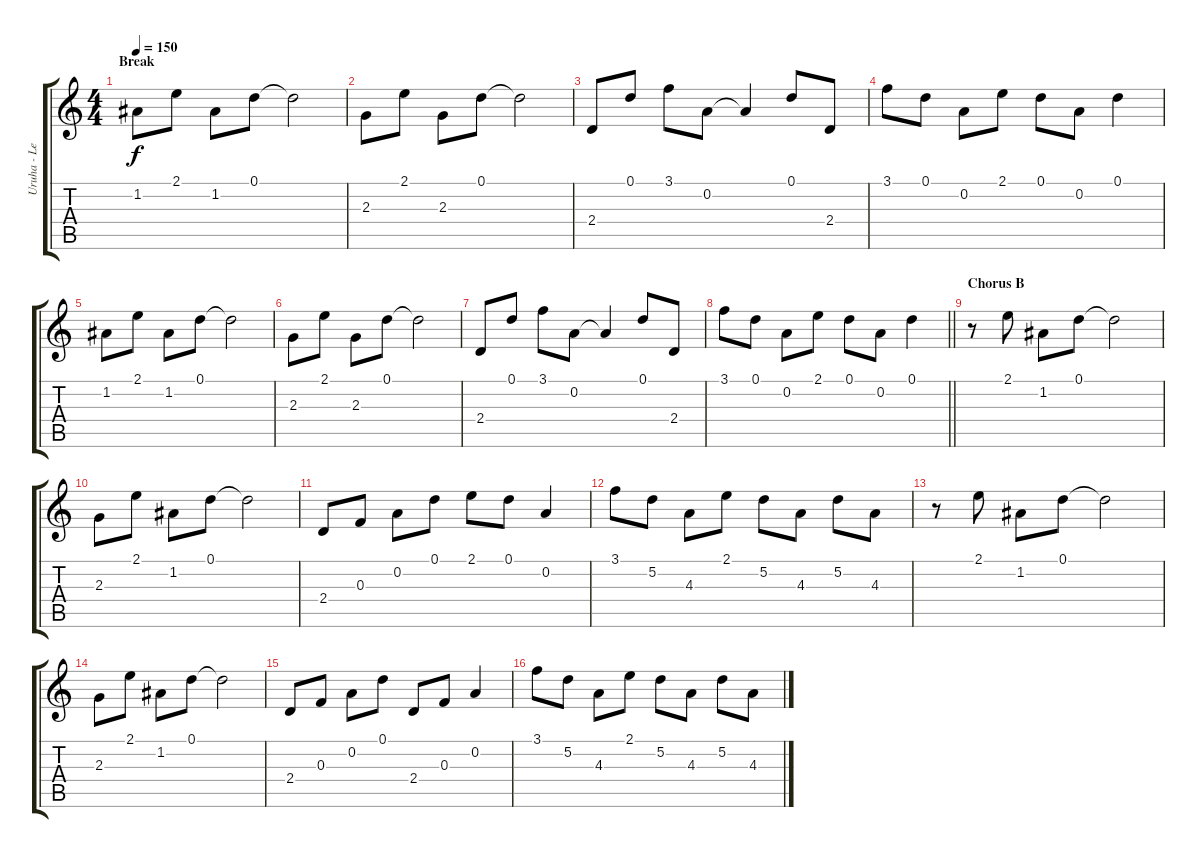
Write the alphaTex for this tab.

\track ("Uruha - Lead Guitar" "Uruha - Le") {instrument distortionguitar}
\staff {score tabs}
\tuning (D4 A3 F3 C3 G2 D2) {hide}
\ts (4 4)
\section ("" "Break")
\tempo 150
\clef g2
\ks c
1.2.8{dy f volume 16 instrument electricguitarclean} 2.1.8 1.2.8 0.1.8 0.1{t}.2 |
2.3.8 2.1.8 2.3.8 0.1.8 0.1{t}.2 |
2.4.8 0.1.8 3.1.8 0.2.8 0.2{t}.4 0.1.8 2.4.8 |
3.1.8 0.1.8 0.2.8 2.1.8 0.1.8 0.2.8 0.1.4 |
1.2.8 2.1.8 1.2.8 0.1.8 0.1{t}.2 |
2.3.8 2.1.8 2.3.8 0.1.8 0.1{t}.2 |
2.4.8 0.1.8 3.1.8 0.2.8 0.2{t}.4 0.1.8 2.4.8 |
\barLineRight lightlight
3.1.8 0.1.8 0.2.8 2.1.8 0.1.8 0.2.8 0.1.4 |
\section ("" "Chorus B")
r.8{volume 6 instrument distortionguitar} 2.1.8 1.2.8 0.1.8 0.1{t}.2 |
2.3.8 2.1.8 1.2.8 0.1.8 0.1{t}.2 |
2.4.8 0.3.8 0.2.8 0.1.8 2.1.8 0.1.8 0.2.4 |
3.1.8 5.2.8 4.3.8 2.1.8 5.2.8 4.3.8 5.2.8 4.3.8 |
r.8 2.1.8 1.2.8 0.1.8 0.1{t}.2 |
2.3.8 2.1.8 1.2.8 0.1.8 0.1{t}.2 |
2.4.8 0.3.8 0.2.8 0.1.8 2.4.8 0.3.8 0.2.4 |
3.1.8 5.2.8 4.3.8 2.1.8 5.2.8 4.3.8 5.2.8 4.3.8
